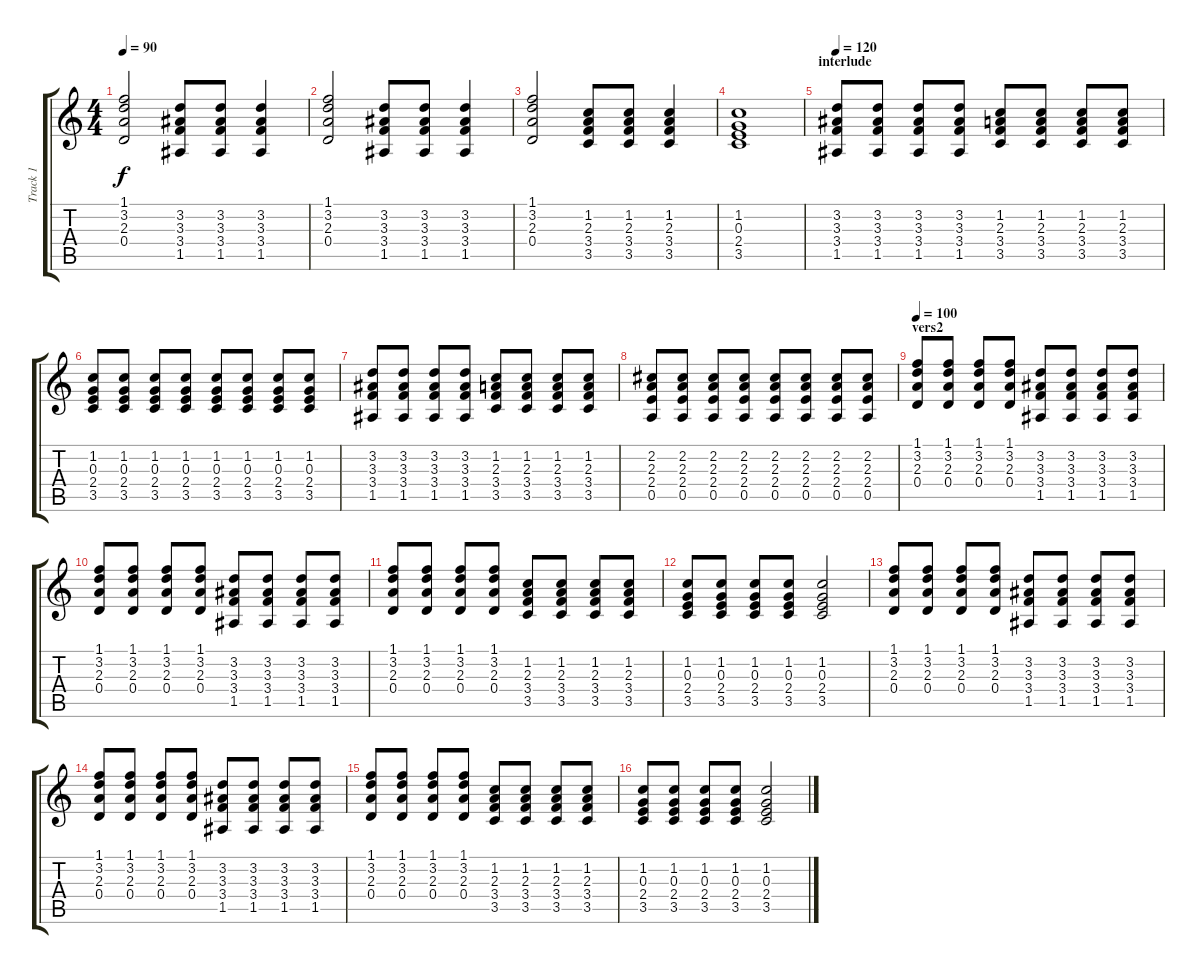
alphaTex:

\track ("Track 1" "Track 1") {instrument overdrivenguitar}
\staff {score tabs}
\tuning (E4 B3 G3 D3 A2 E2) {hide}
\ts (4 4)
\tempo 90
\clef g2
\ks c
(1.1 3.2 2.3 0.4).2{dy f} (3.2 3.3 3.4 1.5).8 (3.2 3.3 3.4 1.5).8 (3.2 3.3 3.4 1.5).4 |
(1.1 3.2 2.3 0.4).2 (3.2 3.3 3.4 1.5).8 (3.2 3.3 3.4 1.5).8 (3.2 3.3 3.4 1.5).4 |
(1.1 3.2 2.3 0.4).2 (1.2 2.3 3.4 3.5).8 (1.2 2.3 3.4 3.5).8 (1.2 2.3 3.4 3.5).4 |
(1.2 0.3 2.4 3.5).1 |
\section ("" "interlude")
\tempo 120
(3.2 3.3 3.4 1.5).8 (3.2 3.3 3.4 1.5).8 (3.2 3.3 3.4 1.5).8 (3.2 3.3 3.4 1.5).8 (1.2 2.3 3.4 3.5).8 (1.2 2.3 3.4 3.5).8 (1.2 2.3 3.4 3.5).8 (1.2 2.3 3.4 3.5).8 |
(1.2 0.3 2.4 3.5).8 (1.2 0.3 2.4 3.5).8 (1.2 0.3 2.4 3.5).8 (1.2 0.3 2.4 3.5).8 (1.2 0.3 2.4 3.5).8 (1.2 0.3 2.4 3.5).8 (1.2 0.3 2.4 3.5).8 (1.2 0.3 2.4 3.5).8 |
(3.2 3.3 3.4 1.5).8 (3.2 3.3 3.4 1.5).8 (3.2 3.3 3.4 1.5).8 (3.2 3.3 3.4 1.5).8 (1.2 2.3 3.4 3.5).8 (1.2 2.3 3.4 3.5).8 (1.2 2.3 3.4 3.5).8 (1.2 2.3 3.4 3.5).8 |
(2.2 2.3 2.4 0.5).8 (2.2 2.3 2.4 0.5).8 (2.2 2.3 2.4 0.5).8 (2.2 2.3 2.4 0.5).8 (2.2 2.3 2.4 0.5).8 (2.2 2.3 2.4 0.5).8 (2.2 2.3 2.4 0.5).8 (2.2 2.3 2.4 0.5).8 |
\section ("" "vers2")
\tempo 100
(1.1 3.2 2.3 0.4).8 (1.1 3.2 2.3 0.4).8 (1.1 3.2 2.3 0.4).8 (1.1 3.2 2.3 0.4).8 (3.2 3.3 3.4 1.5).8 (3.2 3.3 3.4 1.5).8 (3.2 3.3 3.4 1.5).8 (3.2 3.3 3.4 1.5).8 |
(1.1 3.2 2.3 0.4).8 (1.1 3.2 2.3 0.4).8 (1.1 3.2 2.3 0.4).8 (1.1 3.2 2.3 0.4).8 (3.2 3.3 3.4 1.5).8 (3.2 3.3 3.4 1.5).8 (3.2 3.3 3.4 1.5).8 (3.2 3.3 3.4 1.5).8 |
(1.1 3.2 2.3 0.4).8 (1.1 3.2 2.3 0.4).8 (1.1 3.2 2.3 0.4).8 (1.1 3.2 2.3 0.4).8 (1.2 2.3 3.4 3.5).8 (1.2 2.3 3.4 3.5).8 (1.2 2.3 3.4 3.5).8 (1.2 2.3 3.4 3.5).8 |
(1.2 0.3 2.4 3.5).8 (1.2 0.3 2.4 3.5).8 (1.2 0.3 2.4 3.5).8 (1.2 0.3 2.4 3.5).8 (1.2 0.3 2.4 3.5).2 |
(1.1 3.2 2.3 0.4).8 (1.1 3.2 2.3 0.4).8 (1.1 3.2 2.3 0.4).8 (1.1 3.2 2.3 0.4).8 (3.2 3.3 3.4 1.5).8 (3.2 3.3 3.4 1.5).8 (3.2 3.3 3.4 1.5).8 (3.2 3.3 3.4 1.5).8 |
(1.1 3.2 2.3 0.4).8 (1.1 3.2 2.3 0.4).8 (1.1 3.2 2.3 0.4).8 (1.1 3.2 2.3 0.4).8 (3.2 3.3 3.4 1.5).8 (3.2 3.3 3.4 1.5).8 (3.2 3.3 3.4 1.5).8 (3.2 3.3 3.4 1.5).8 |
(1.1 3.2 2.3 0.4).8 (1.1 3.2 2.3 0.4).8 (1.1 3.2 2.3 0.4).8 (1.1 3.2 2.3 0.4).8 (1.2 2.3 3.4 3.5).8 (1.2 2.3 3.4 3.5).8 (1.2 2.3 3.4 3.5).8 (1.2 2.3 3.4 3.5).8 |
(1.2 0.3 2.4 3.5).8 (1.2 0.3 2.4 3.5).8 (1.2 0.3 2.4 3.5).8 (1.2 0.3 2.4 3.5).8 (1.2 0.3 2.4 3.5).2
